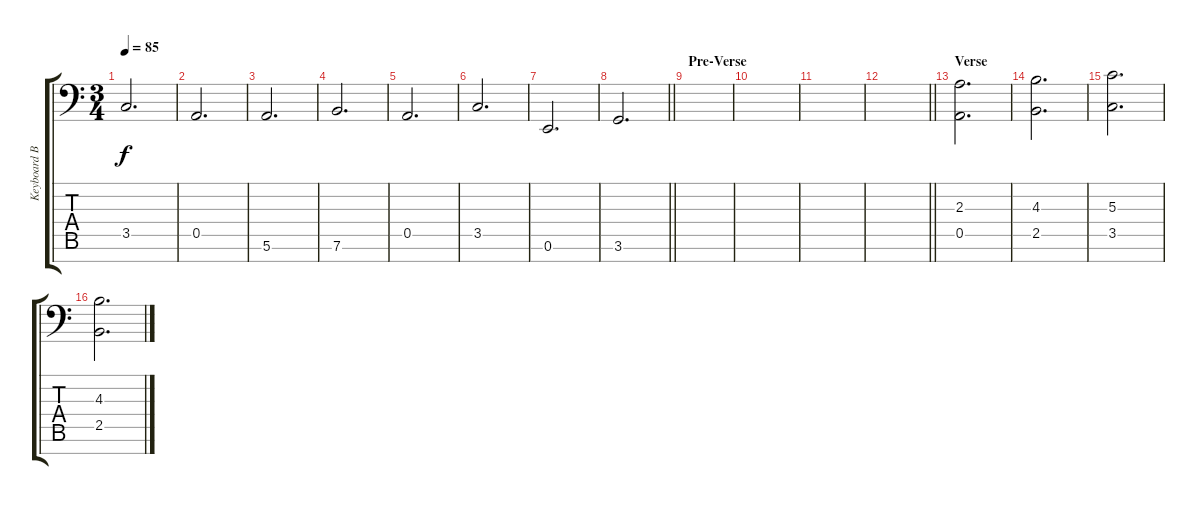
\track ("Keyboard Base (Ahmed)" "Keyboard B") {instrument stringensemble1}
\staff {score tabs}
\tuning (E4 B3 G3 D3 A2 E2 A1) {hide}
\ts (3 4)
\tempo 85
\clef f4
\ks c
3.5.2{d dy f} |
0.5.2{d} |
5.6.2{d} |
7.6.2{d} |
0.5.2{d} |
3.5.2{d} |
0.6.2{d} |
\barLineRight lightlight
3.6.2{d} |
\section ("" "Pre-Verse")
|
|
|
\barLineRight lightlight
|
\section ("" "Verse")
(2.3 0.5).2{d volume 8} |
(4.3 2.5).2{d} |
(5.3 3.5).2{d} |
(4.3 2.5).2{d}
